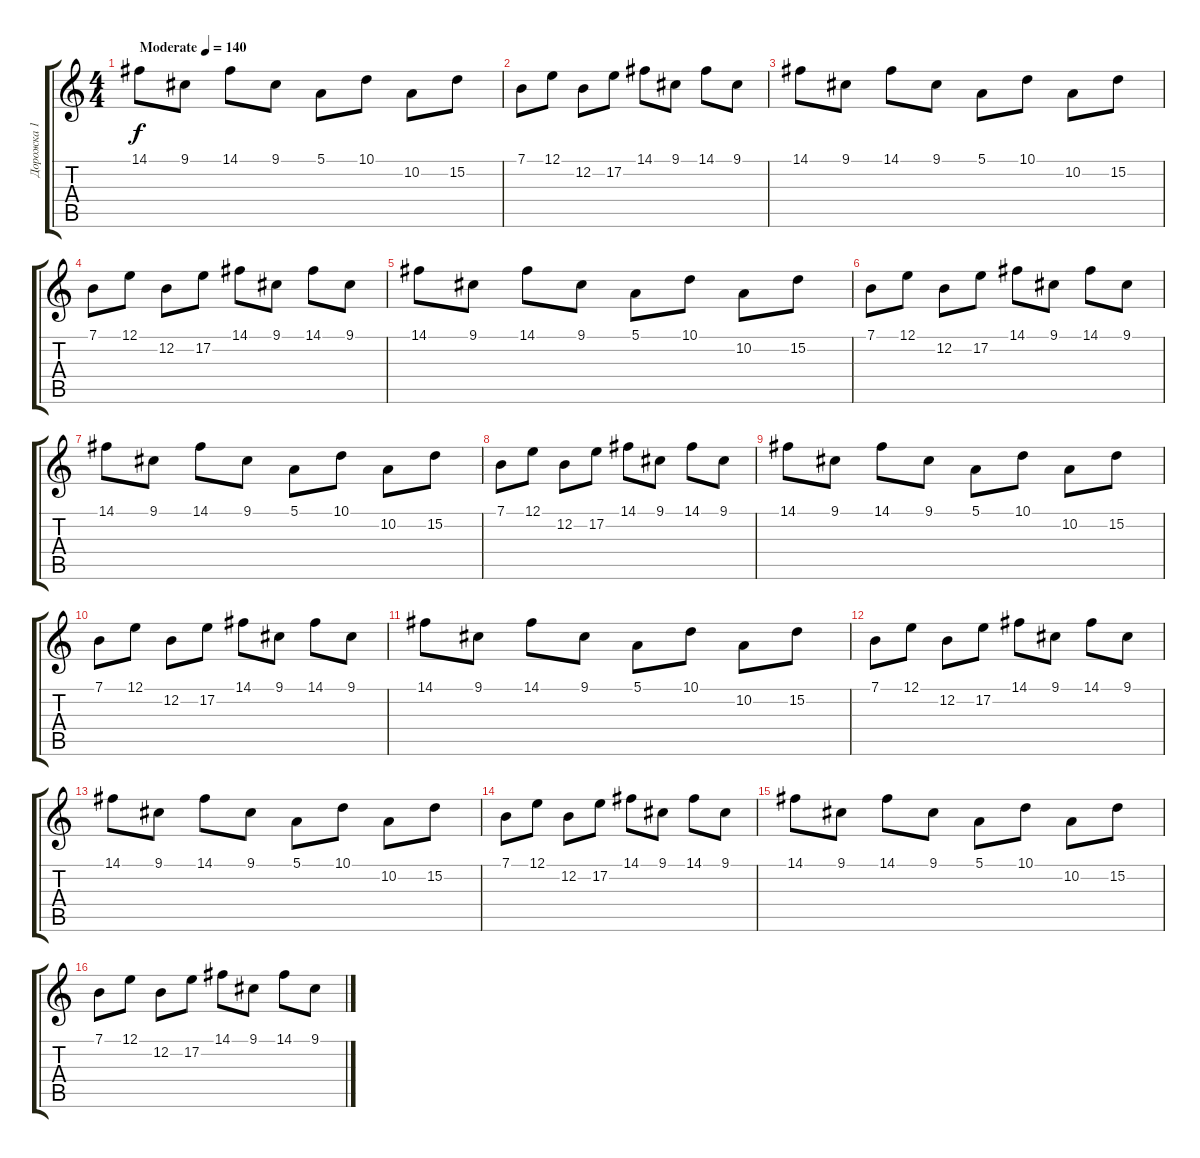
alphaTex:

\track ("Дорожка 1" "Дорожка 1") {instrument electricgrandpiano}
\staff {score tabs}
\tuning (E4 B3 G3 D3 A2 E2) {hide}
\ts (4 4)
\tempo (140 "Moderate")
\clef g2
\ks c
14.1.8{dy f instrument electricgrandpiano} 9.1.8 14.1.8 9.1.8 5.1.8 10.1.8 10.2.8 15.2.8 |
7.1.8 12.1.8 12.2.8 17.2.8 14.1.8 9.1.8 14.1.8 9.1.8 |
14.1.8 9.1.8 14.1.8 9.1.8 5.1.8 10.1.8 10.2.8 15.2.8 |
7.1.8 12.1.8 12.2.8 17.2.8 14.1.8 9.1.8 14.1.8 9.1.8 |
14.1.8 9.1.8 14.1.8 9.1.8 5.1.8 10.1.8 10.2.8 15.2.8 |
7.1.8 12.1.8 12.2.8 17.2.8 14.1.8 9.1.8 14.1.8 9.1.8 |
14.1.8 9.1.8 14.1.8 9.1.8 5.1.8 10.1.8 10.2.8 15.2.8 |
7.1.8 12.1.8 12.2.8 17.2.8 14.1.8 9.1.8 14.1.8 9.1.8 |
14.1.8 9.1.8 14.1.8 9.1.8 5.1.8 10.1.8 10.2.8 15.2.8 |
7.1.8 12.1.8 12.2.8 17.2.8 14.1.8 9.1.8 14.1.8 9.1.8 |
14.1.8 9.1.8 14.1.8 9.1.8 5.1.8 10.1.8 10.2.8 15.2.8 |
7.1.8 12.1.8 12.2.8 17.2.8 14.1.8 9.1.8 14.1.8 9.1.8 |
14.1.8 9.1.8 14.1.8 9.1.8 5.1.8 10.1.8 10.2.8 15.2.8 |
7.1.8 12.1.8 12.2.8 17.2.8 14.1.8 9.1.8 14.1.8 9.1.8 |
14.1.8 9.1.8 14.1.8 9.1.8 5.1.8 10.1.8 10.2.8 15.2.8 |
7.1.8 12.1.8 12.2.8 17.2.8 14.1.8 9.1.8 14.1.8 9.1.8
